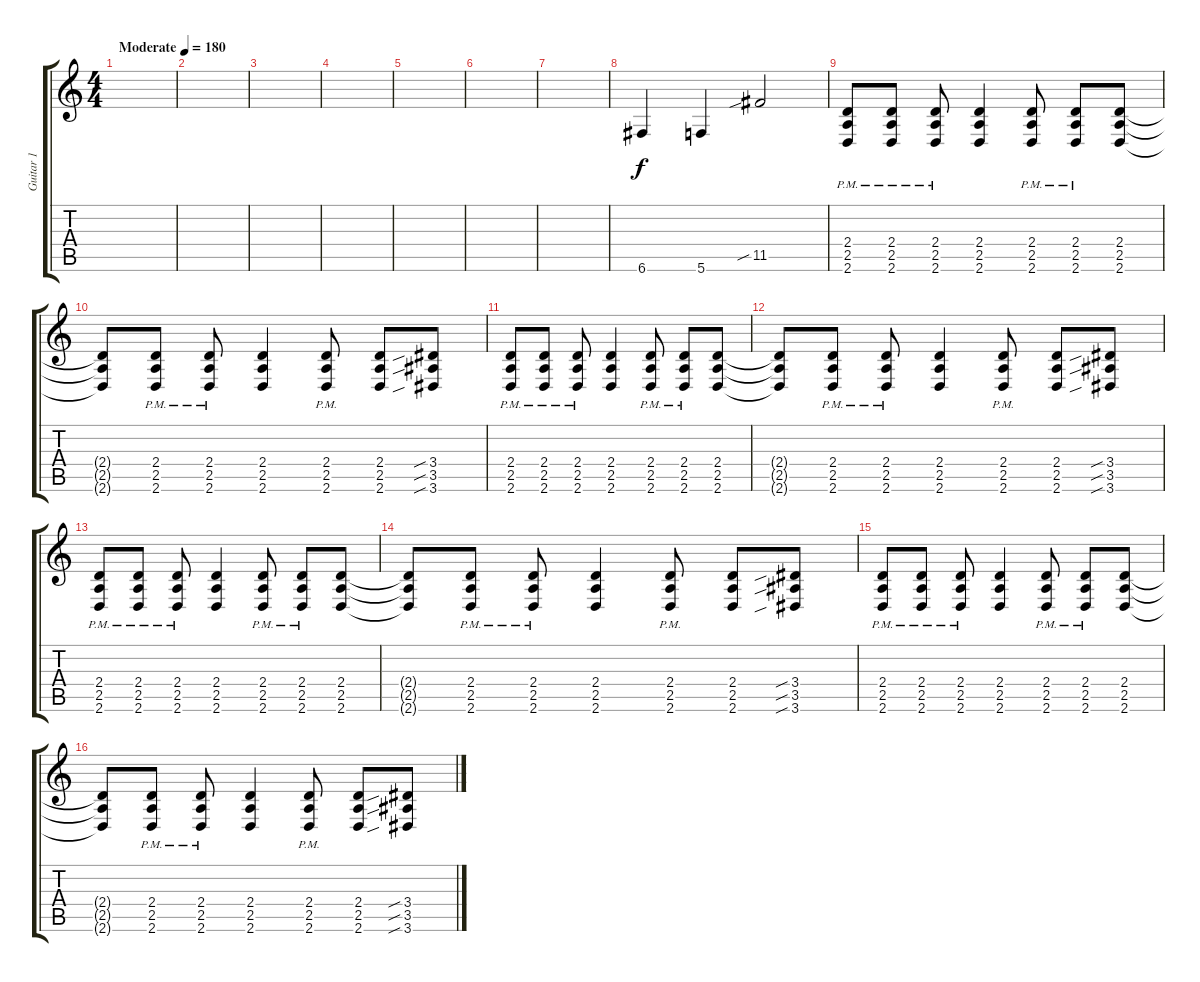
\track ("Guitar 1" "Guitar 1") {instrument distortionguitar}
\staff {score tabs}
\tuning (D4 A3 F3 C3 G2 C2) {hide}
\ts (4 4)
\tempo (180 "Moderate")
\clef g2
\ks c
|
|
|
|
|
|
|
6.6.4 5.6.4 11.5{sib}.2 |
(2.4{pm} 2.5{pm} 2.6{pm}).8 (2.4{pm} 2.5{pm} 2.6{pm}).8 (2.4{pm} 2.5{pm} 2.6{pm}).8 (2.4 2.5 2.6).4 (2.4{pm} 2.5{pm} 2.6{pm}).8 (2.4{pm} 2.5{pm} 2.6{pm}).8 (2.4 2.5 2.6).8 |
(2.4{t} 2.5{t} 2.6{t}).8 (2.4{pm} 2.5{pm} 2.6{pm}).8 (2.4{pm} 2.5{pm} 2.6{pm}).8 (2.4 2.5 2.6).4 (2.4{pm} 2.5{pm} 2.6{pm}).8 (2.4 2.5 2.6).8 (3.4{sib} 3.5{sib} 3.6{sib}).8 |
(2.4{pm} 2.5{pm} 2.6{pm}).8 (2.4{pm} 2.5{pm} 2.6{pm}).8 (2.4{pm} 2.5{pm} 2.6{pm}).8 (2.4 2.5 2.6).4 (2.4{pm} 2.5{pm} 2.6{pm}).8 (2.4{pm} 2.5{pm} 2.6{pm}).8 (2.4 2.5 2.6).8 |
(2.4{t} 2.5{t} 2.6{t}).8 (2.4{pm} 2.5{pm} 2.6{pm}).8 (2.4{pm} 2.5{pm} 2.6{pm}).8 (2.4 2.5 2.6).4 (2.4{pm} 2.5{pm} 2.6{pm}).8 (2.4 2.5 2.6).8 (3.4{sib} 3.5{sib} 3.6{sib}).8 |
(2.4{pm} 2.5{pm} 2.6{pm}).8 (2.4{pm} 2.5{pm} 2.6{pm}).8 (2.4{pm} 2.5{pm} 2.6{pm}).8 (2.4 2.5 2.6).4 (2.4{pm} 2.5{pm} 2.6{pm}).8 (2.4{pm} 2.5{pm} 2.6{pm}).8 (2.4 2.5 2.6).8 |
(2.4{t} 2.5{t} 2.6{t}).8 (2.4{pm} 2.5{pm} 2.6{pm}).8 (2.4{pm} 2.5{pm} 2.6{pm}).8 (2.4 2.5 2.6).4 (2.4{pm} 2.5{pm} 2.6{pm}).8 (2.4 2.5 2.6).8 (3.4{sib} 3.5{sib} 3.6{sib}).8 |
(2.4{pm} 2.5{pm} 2.6{pm}).8 (2.4{pm} 2.5{pm} 2.6{pm}).8 (2.4{pm} 2.5{pm} 2.6{pm}).8 (2.4 2.5 2.6).4 (2.4{pm} 2.5{pm} 2.6{pm}).8 (2.4{pm} 2.5{pm} 2.6{pm}).8 (2.4 2.5 2.6).8 |
(2.4{t} 2.5{t} 2.6{t}).8 (2.4{pm} 2.5{pm} 2.6{pm}).8 (2.4{pm} 2.5{pm} 2.6{pm}).8 (2.4 2.5 2.6).4 (2.4{pm} 2.5{pm} 2.6{pm}).8 (2.4 2.5 2.6).8 (3.4{sib} 3.5{sib} 3.6{sib}).8
